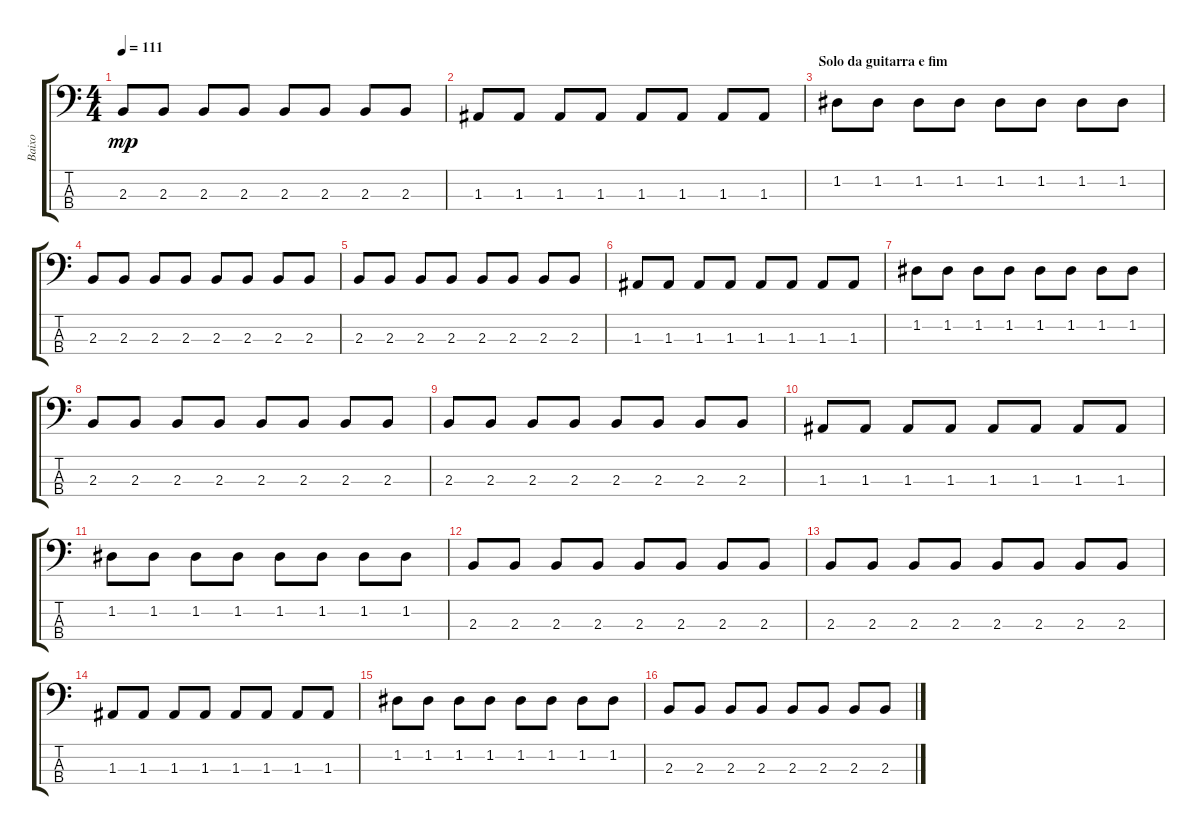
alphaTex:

\track ("Baixo" "Baixo") {instrument electricbassfinger}
\staff {score tabs}
\tuning (G2 D2 A1 E1) {hide}
\ts (4 4)
\tempo 111
\clef f4
\ks c
2.3.8{dy mp} 2.3.8 2.3.8 2.3.8 2.3.8 2.3.8 2.3.8 2.3.8 |
1.3.8 1.3.8 1.3.8 1.3.8 1.3.8 1.3.8 1.3.8 1.3.8 |
\section ("" "Solo da guitarra e fim")
1.2.8 1.2.8 1.2.8 1.2.8 1.2.8 1.2.8 1.2.8 1.2.8 |
2.3.8 2.3.8 2.3.8 2.3.8 2.3.8 2.3.8 2.3.8 2.3.8 |
2.3.8 2.3.8 2.3.8 2.3.8 2.3.8 2.3.8 2.3.8 2.3.8 |
1.3.8 1.3.8 1.3.8 1.3.8 1.3.8 1.3.8 1.3.8 1.3.8 |
1.2.8 1.2.8 1.2.8 1.2.8 1.2.8 1.2.8 1.2.8 1.2.8 |
2.3.8 2.3.8 2.3.8 2.3.8 2.3.8 2.3.8 2.3.8 2.3.8 |
2.3.8 2.3.8 2.3.8 2.3.8 2.3.8 2.3.8 2.3.8 2.3.8 |
1.3.8 1.3.8 1.3.8 1.3.8 1.3.8 1.3.8 1.3.8 1.3.8 |
1.2.8 1.2.8 1.2.8 1.2.8 1.2.8 1.2.8 1.2.8 1.2.8 |
2.3.8 2.3.8 2.3.8 2.3.8 2.3.8 2.3.8 2.3.8 2.3.8 |
2.3.8 2.3.8 2.3.8 2.3.8 2.3.8 2.3.8 2.3.8 2.3.8 |
1.3.8 1.3.8 1.3.8 1.3.8 1.3.8 1.3.8 1.3.8 1.3.8 |
1.2.8 1.2.8 1.2.8 1.2.8 1.2.8 1.2.8 1.2.8 1.2.8 |
2.3.8 2.3.8 2.3.8 2.3.8 2.3.8 2.3.8 2.3.8 2.3.8
